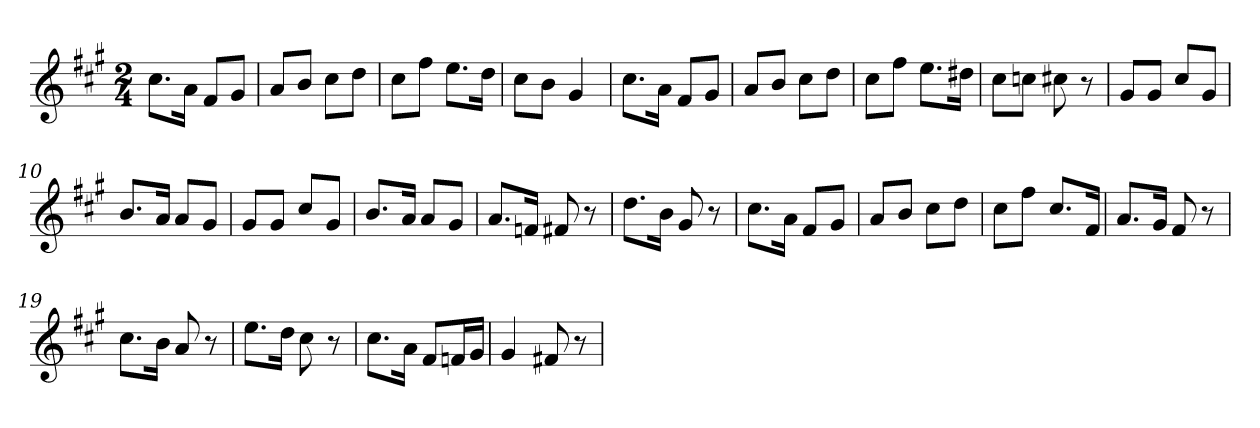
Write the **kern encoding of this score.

**kern
*part1
*staff1
*clefG2
*k[f#c#g#]
*M2/4
=1
8.cc#\L
16a\Jk
8f#/L
8g#/J
=2
8a/L
8b/J
8cc#\L
8dd\J
=3
8cc#\L
8ff#\J
8.ee\L
16dd\Jk
=4
8cc#\L
8b\J
4g#/
=5
8.cc#\L
16a\Jk
8f#/L
8g#/J
=6
8a/L
8b/J
8cc#\L
8dd\J
=7
8cc#\L
8ff#\J
8.ee\L
16dd#X\Jk
=8
8cc#\L
8ccn\J
8cc#X\
8r
=9
8g#/L
8g#/J
8cc#/L
8g#/J
=10
8.b/L
16a/Jk
8a/L
8g#/J
!!LO:LB:g=z
=11
8g#/L
8g#/J
8cc#/L
8g#/J
=12
8.b/L
16a/Jk
8a/L
8g#/J
=13
8.a/L
16fn/Jk
8f#X/
8r
=14
8.dd\L
16b\Jk
8g#/
8r
=15
8.cc#\L
16a\Jk
8f#/L
8g#/J
=16
8a/L
8b/J
8cc#\L
8dd\J
=17
8cc#\L
8ff#\J
8.cc#/L
16f#/Jk
=18
8.a/L
16g#/Jk
8f#/
8r
=19
8.cc#\L
16b\Jk
8a/
8r
!!LO:LB:g=z
=20
8.ee\L
16dd\Jk
8cc#\
8r
=21
8.cc#\L
16a\Jk
8f#/L
16fn/L
16g#/JJ
=22
4g#/
8f#X/
8r
=
*-
